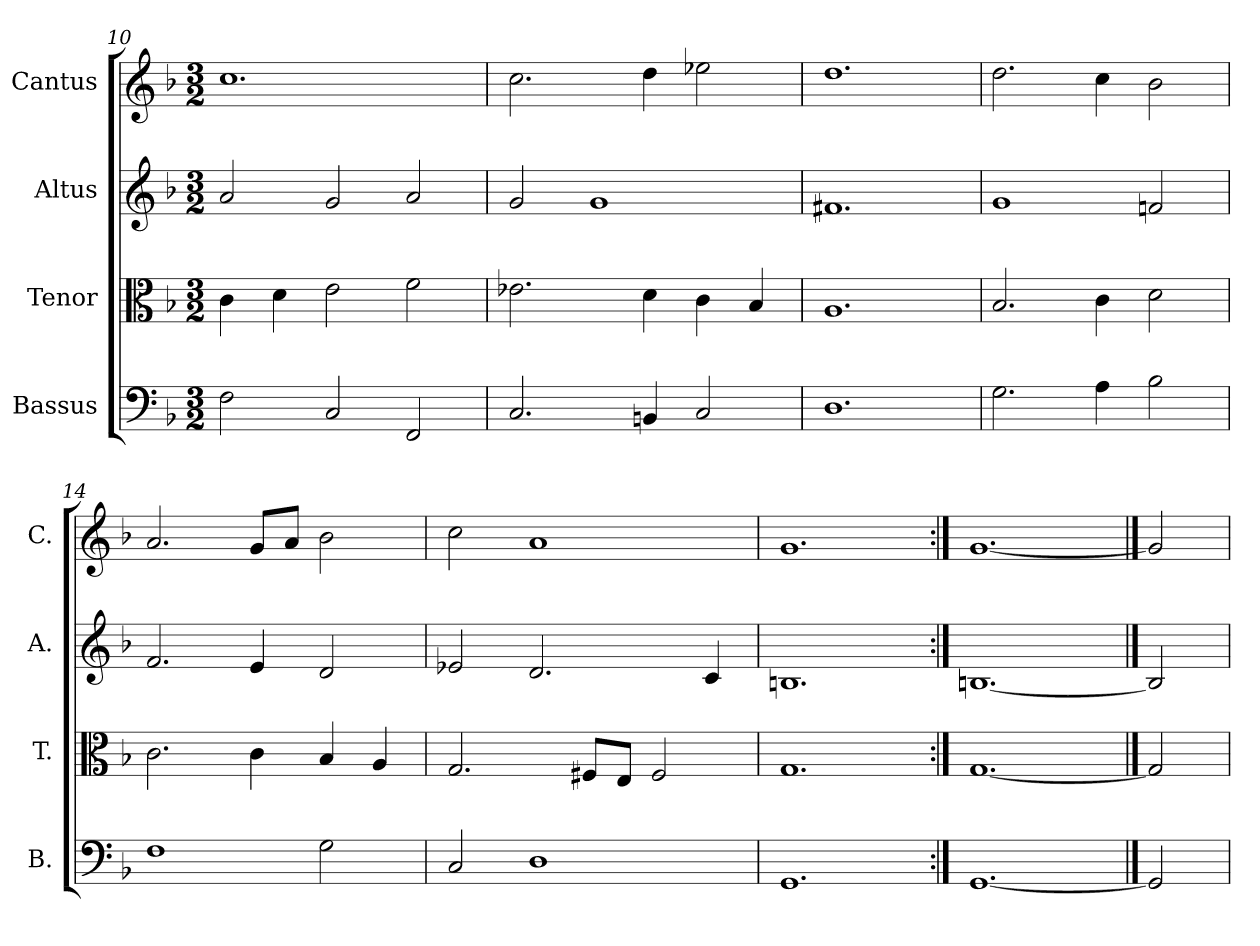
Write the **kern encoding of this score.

**kern	**kern	**kern	**kern
*part4	*part3	*part2	*part1
*staff4	*staff3	*staff2	*staff1
*I"Bassus	*I"Tenor	*I"Altus	*I"Cantus
*I'B.	*I'T.	*I'A.	*I'C.
*clefF4	*clefC3	*clefG2	*clefG2
*k[b-]	*k[b-]	*k[b-]	*k[b-]
*F:	*F:	*F:	*F:
*M3/2	*M3/2	*M3/2	*M3/2
=10	=10	=10	=10
2F\	4c\	2a/	1.cc
.	4d\	.	.
2C/	2e\	2g/	.
2FF/	2f\	2a/	.
=11	=11	=11	=11
2.C/	2.e-X\	2g/	2.cc\
.	.	1g	.
4BBn/	4d\	.	4dd\
2C/	4c\	.	2ee-X\
.	4B-/	.	.
=12	=12	=12	=12
1.D	1.A	1.f#X	1.dd
=13	=13	=13	=13
2.G\	2.B-/	1g	2.dd\
4A\	4c\	.	4cc\
2B-\	2d\	2fn/	2b-\
=14	=14	=14	=14
1F	2.c\	2.f/	2.a/
.	4c\	4e/	8g/L
.	.	.	8a/J
2G\	4B-/	2d/	2b-\
.	4A/	.	.
=15	=15	=15	=15
2C/	2.G/	2e-X/	2cc\
1D	.	2.d/	1a
.	8F#X/L	.	.
.	8E/J	.	.
.	2F#/	.	.
.	.	4c/	.
=16	=16	=16	=16
1.GG	1.G	1.Bn	1.g
=17:|!	=17:|!	=17:|!	=17:|!
[1.GG	[1.G	[1.Bn	[1.g
==18	==18	==18	==18
2GG]	2G]	2B]	2g]
=	=	=	=
*-	*-	*-	*-
